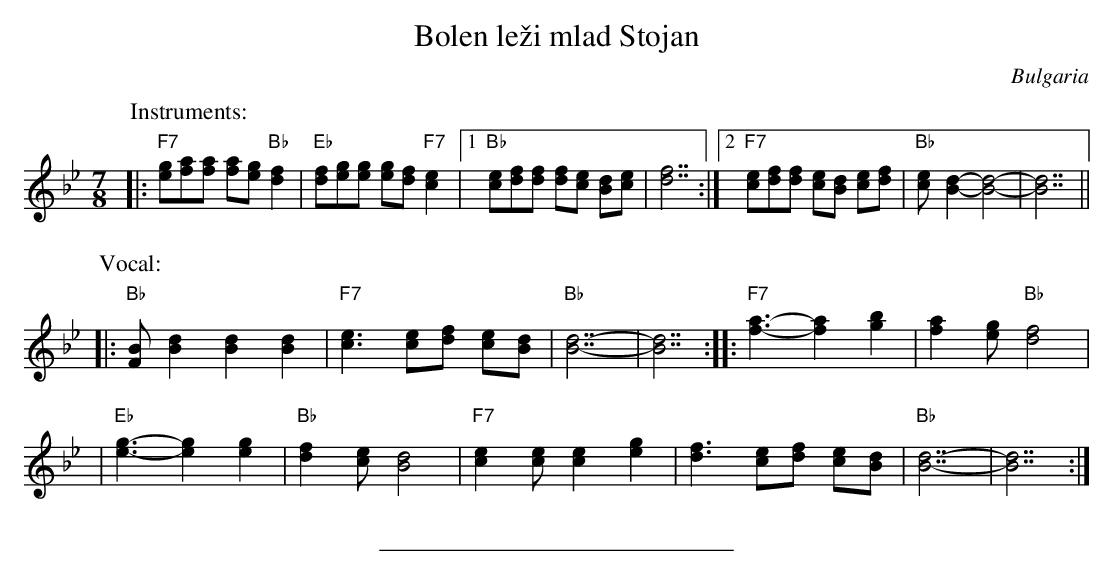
X:1
T: Bolen le\vzi mlad Stojan
O: Bulgaria
M: 7/8
L: 1/8
K: Bb
P: Instruments:
|: "F7"[ge][af][af] [af][ge] "Bb"[f2d2] | "Eb"[fd][ge][ge] [ge][fd] "F7"[e2c2] \
|1 "Bb"[ec][fd][fd] [fd][ec] [dB][ec] | [f7d7] \
:|2 "F7"[ec][fd][fd] [ec][dB] [ec][fd] | "Bb"[ec]-[d2B2]- [d4B4]- | [d7B7] ||
P: Vocal:
|: "Bb"[BF][d2B2] [d2B2] [d2B2] | "F7"[e3c3] [ec][fd] [ec][dB] \
| "Bb"[d7B7]- | [d7B7] :: "F7"[a3f3]- [a2f2] [b2g2] | [a2f2][ge] "Bb"[f4d4] |
| "Eb"[g3e3]- [g2e2] [g2e2] | "Bb"[f2d2][ec] [d4B4] \
| "F7"[e2c2][ec] [e2c2] [g2e2] | [f3d3] [ec][fd] [ec][dB] | "Bb"[d7B7]- | [d7B7] :|
